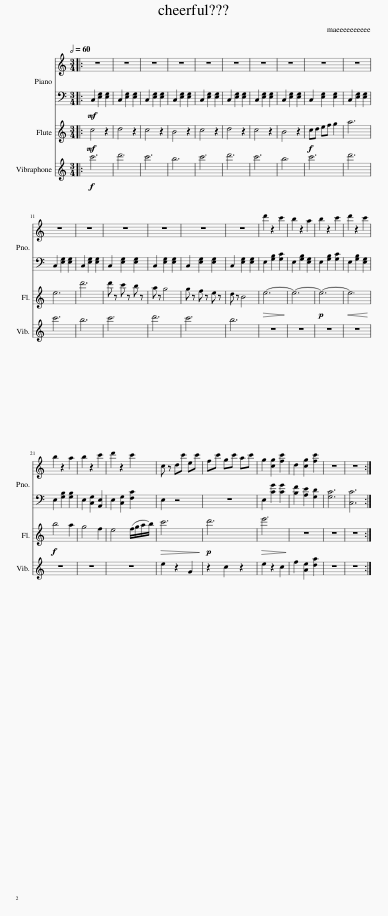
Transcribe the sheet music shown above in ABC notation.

X:1
%%score { 1 | 2 } 3 4
L:1/8
Q:1/2=60
M:3/4
I:linebreak $
K:C
V:1 treble
V:2 bass
V:3 treble
V:4 treble
V:1
|: z6 | z6 | z6 | z6 | z6 | %5
 z6 | z6 | z6 | z6 | z6 |$ %10
 z6 | z6 | z6 | z6 | z6 | %15
 z6 | d'2 z2 c'2 | b2 z2 a2 | b2 z2 c'2 | d'2 z2 c'2 |$ %20
 b2 z2 a2 | b2 z2 c'2 | d'2 z2 c'2 | c z dc' ec' | fc' gc' ac' | %25
 g2 [cg]2 [fc']2 | d2 [cg]2 [fc']2 | z6 | z6 :| %29
V:2
|:!mf! C,2 [E,G,]2 [E,G,]2 | C,2 [E,G,]2 [E,G,]2 | C,2 [E,G,]2 [E,G,]2 | C,2 [E,G,]2 [E,G,]2 | C,2 [E,G,]2 [E,G,]2 | %5
 C,2 [E,G,]2 [E,G,]2 | C,2 [E,G,]2 [E,G,]2 | C,2 [E,G,]2 [E,G,]2 | C,2 [E,G,]2 [E,G,]2 | C,2 [E,G,]2 [E,G,]2 |$ %10
 C,2 [E,G,]2 [E,G,]2 | C,2 [E,G,]2 [E,G,]2 | C,2 [E,G,]2 [E,G,]2 | C,2 [E,G,]2 [E,G,]2 | C,2 [E,G,]2 [E,G,]2 | %15
 C,2 [E,G,]2 [E,G,]2 | E,2 [G,B,]2 [G,C]2 | E,2 [G,B,]2 [E,G,]2 | E,2 [G,B,]2 [G,C]2 | E,2 [G,B,]2 [E,G,]2 |$ %20
 E,2 [G,B,]2 [G,B,]2 | E,2 [C,G,]2 [A,,E,]2 | E,2 [C,G,]2 [F,C]2 | E,2 z4 | z6 | %25
 E,2 [CG]2 [CG]2 | [B,F]2 [A,E]2 [G,D]2 | [G,C]6 | [C,C]6 :| %29
V:3
|:!mf! c4 z2 | d4 z2 | c4 z2 | B4 z2 | c4 z2 | %5
 d4 z2 | c4 z2 | B4 z2 |!f! cd ef g2 | a6 |$ %10
 e6 | d'6 | d' z c' z b z | a z g4 | g z f z e z | %15
 d z B4 |!>(! e6-!>)! | e6- |!p! e6- |!<(! e6!<)! |$ %20
!f! b4 a2 | g4 f2 | e4 (f/g/a/b/) |!>(! c'6!>)! |!p! d'6 | %25
!>(! e'6!>)! | z6 | z6 | z6 :| %29
V:4
|:!f! c'6 | d'6 | c'6 | b6 | c'6 | %5
 d'6 | c'6 | b6 | c'6 | d'6 |$ %10
 c'6 | b6 | c'6 | d'6 | c'6 | %15
 b6 | z6 | z6 | z6 | z6 |$ %20
 z6 | z6 | z6 | e2 z2 G2 | z2 c2 z2 | %25
 e2 z2 c2 | f2 [Ae]2 [da]2 | z6 | z6 :| %29
